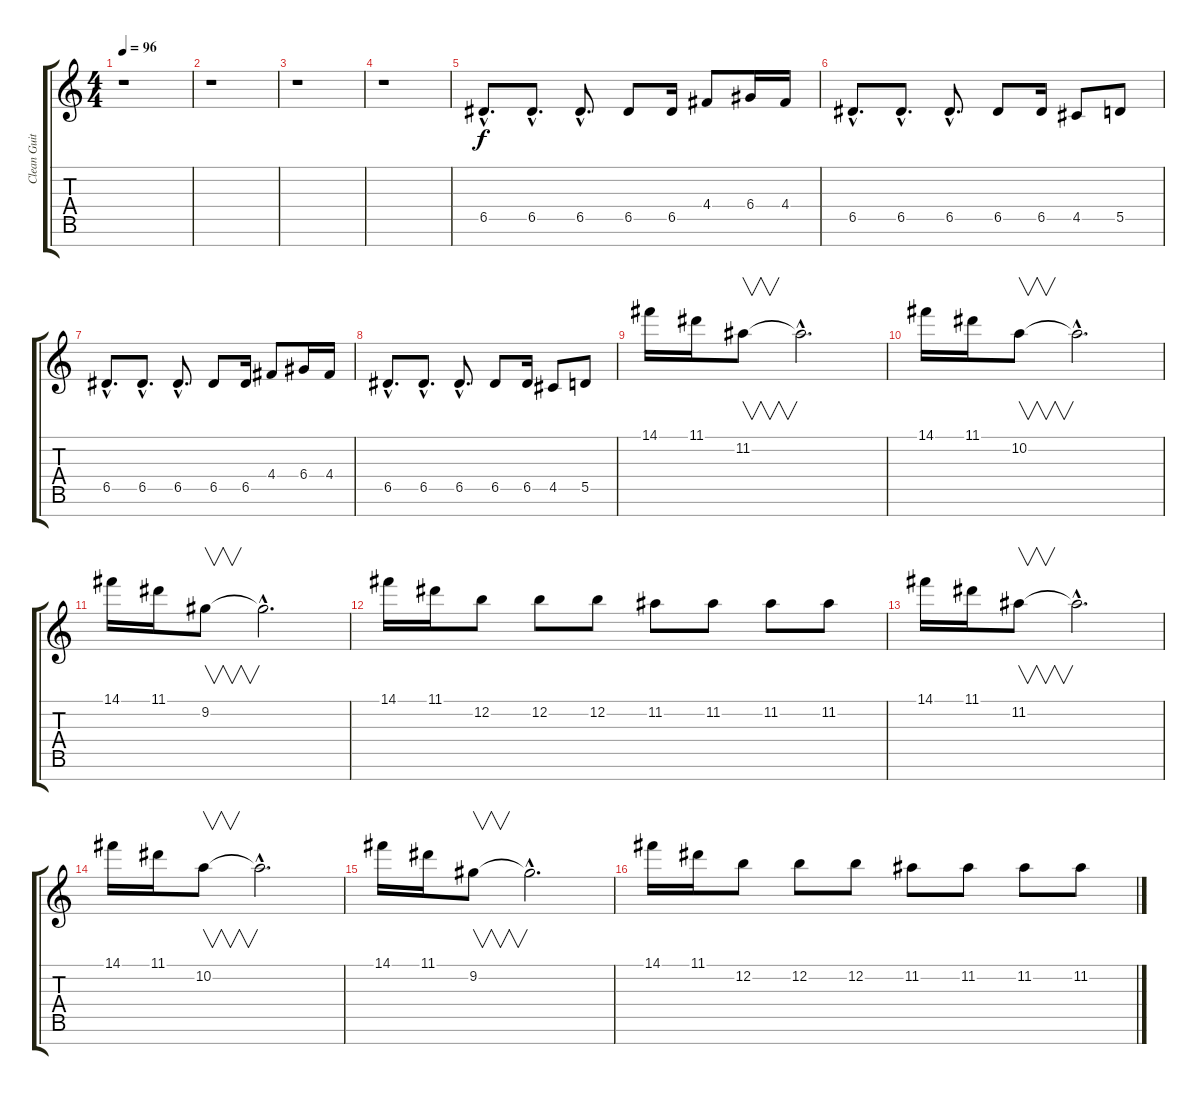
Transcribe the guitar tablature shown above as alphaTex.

\track ("Clean Guitar" "Clean Guit") {instrument electricguitarjazz}
\staff {score tabs}
\tuning (E4 B3 G3 D3 A2 E2 B1) {hide}
\ts (4 4)
\tempo 96
\clef g2
\ks c
r.1{dy f} |
r.1 |
r.1 |
r.1 |
6.5{hac}.8{d} 6.5{hac}.8{d} 6.5{hac}.8{d} 6.5.8 6.5.16 4.4.8 6.4.16 4.4.16 |
6.5{hac}.8{d} 6.5{hac}.8{d} 6.5{hac}.8{d} 6.5.8 6.5.16 4.5.8 5.5.8 |
6.5{hac}.8{d} 6.5{hac}.8{d} 6.5{hac}.8{d} 6.5.8 6.5.16 4.4.8 6.4.16 4.4.16 |
6.5{hac}.8{d} 6.5{hac}.8{d} 6.5{hac}.8{d} 6.5.8 6.5.16 4.5.8 5.5.8 |
14.1.16 11.1.16 11.2.8{v} 11.2{hac t}.2{d} |
14.1.16 11.1.16 10.2.8{v} 10.2{hac t}.2{d} |
14.1.16 11.1.16 9.2.8{v} 9.2{hac t}.2{d} |
14.1.16 11.1.16 12.2.8 12.2.8 12.2.8 11.2.8 11.2.8 11.2.8 11.2.8 |
14.1.16 11.1.16 11.2.8{v} 11.2{hac t}.2{d} |
14.1.16 11.1.16 10.2.8{v} 10.2{hac t}.2{d} |
14.1.16 11.1.16 9.2.8{v} 9.2{hac t}.2{d} |
14.1.16 11.1.16 12.2.8 12.2.8 12.2.8 11.2.8 11.2.8 11.2.8 11.2.8
